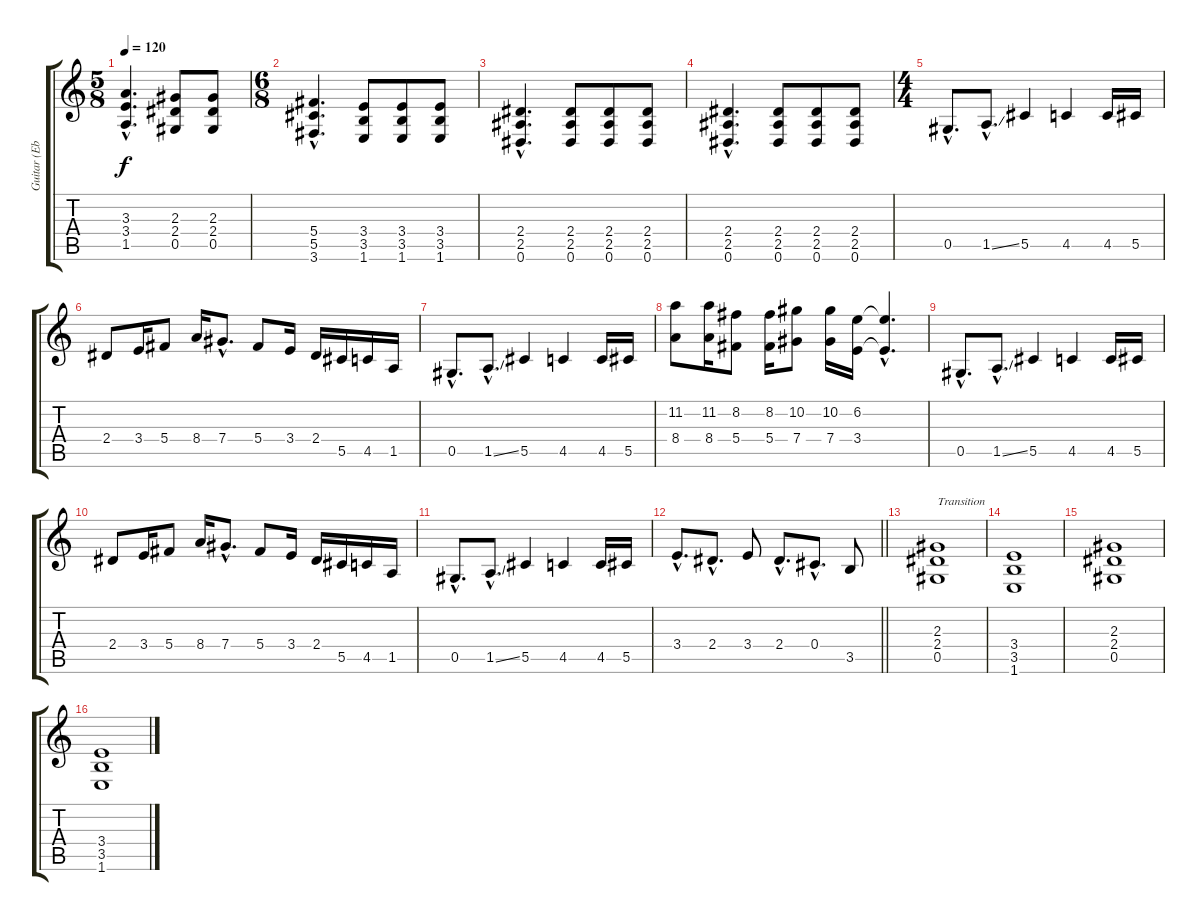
\track ("Guitar (Eb)" "Guitar (Eb") {instrument distortionguitar}
\staff {score tabs}
\tuning (Eb4 Bb3 Gb3 Db3 Ab2 Eb2) {hide}
\ts (5 8)
\tempo 120
\clef g2
\ks c
(3.3{hac} 3.4{hac} 1.5{hac}).4{d dy f} (2.3 2.4 0.5).8 (2.3 2.4 0.5).8 |
\ts (6 8)
(5.4{hac} 5.5{hac} 3.6{hac}).4{d} (3.4 3.5 1.6).8 (3.4 3.5 1.6).8 (3.4 3.5 1.6).8 |
(2.4{hac} 2.5{hac} 0.6{hac}).4{d} (2.4 2.5 0.6).8 (2.4 2.5 0.6).8 (2.4 2.5 0.6).8 |
(2.4{hac} 2.5{hac} 0.6{hac}).4{d} (2.4 2.5 0.6).8 (2.4 2.5 0.6).8 (2.4 2.5 0.6).8 |
\ts (4 4)
0.5{hac}.8{d} 1.5{ss hac}.8{d} 5.5.4 4.5.4 4.5.16 5.5.16 |
2.4.8 3.4.16 5.4.8 8.4.16 7.4{hac}.8{d} 5.4.8 3.4.16 2.4.16 5.5.16 4.5.16 1.5.16 |
0.5{hac}.8{d} 1.5{ss hac}.8{d} 5.5.4 4.5.4 4.5.16 5.5.16 |
(11.2 8.4).8 (11.2 8.4).16 (8.2 5.4).8 (8.2 5.4).16 (10.2 7.4).8 (10.2 7.4).16 (6.2 3.4).16 (6.2{hac t} 3.4{hac t}).4{d} |
0.5{hac}.8{d} 1.5{ss hac}.8{d} 5.5.4 4.5.4 4.5.16 5.5.16 |
2.4.8 3.4.16 5.4.8 8.4.16 7.4{hac}.8{d} 5.4.8 3.4.16 2.4.16 5.5.16 4.5.16 1.5.16 |
0.5{hac}.8{d} 1.5{ss hac}.8{d} 5.5.4 4.5.4 4.5.16 5.5.16 |
\barLineRight lightlight
3.4{hac}.8{d} 2.4{hac}.8{d} 3.4.8 2.4{hac}.8{d} 0.4{hac}.8{d} 3.5.8 |
(2.3 2.4 0.5).1{txt "Transition"} |
(3.4 3.5 1.6).1 |
(2.3 2.4 0.5).1 |
(3.4 3.5 1.6).1
